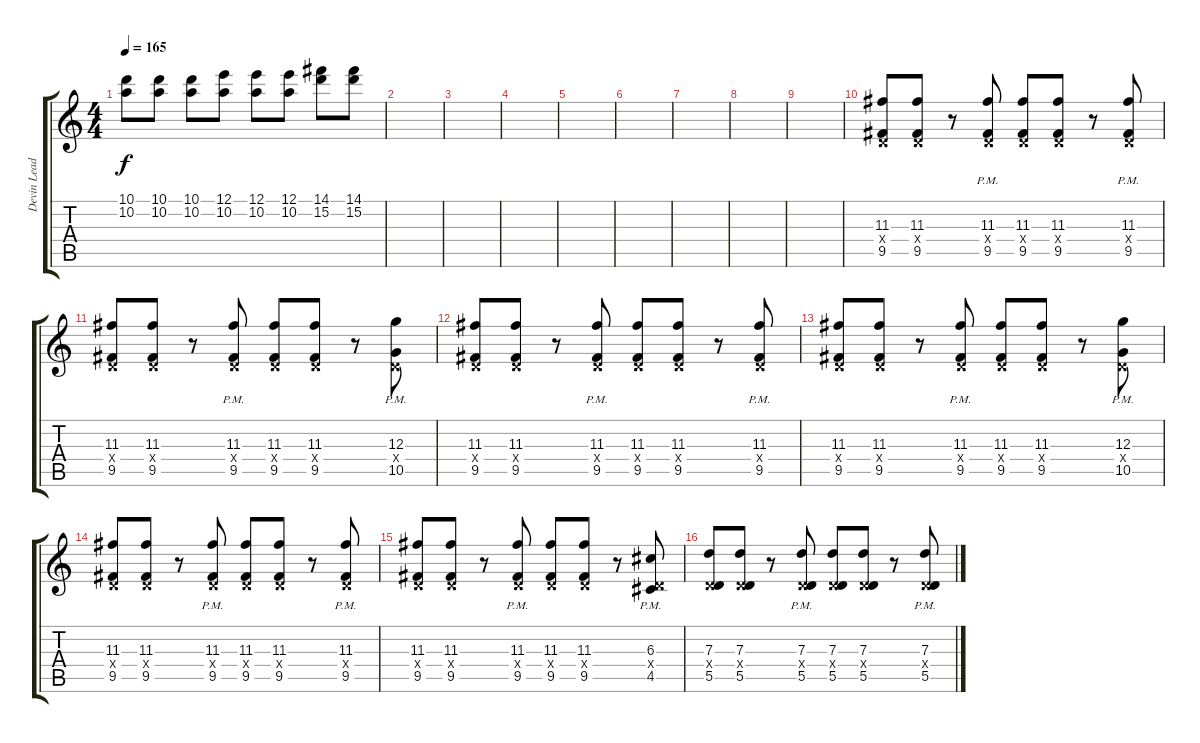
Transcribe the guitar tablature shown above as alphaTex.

\track ("Devin Lead" "Devin Lead") {instrument distortionguitar}
\staff {score tabs}
\tuning (E4 B3 G3 D3 A2 D2) {hide}
\ts (4 4)
\tempo 165
\clef g2
\ks c
(10.1 10.2).8{dy f} (10.1 10.2).8 (10.1 10.2).8 (12.1 10.2).8 (12.1 10.2).8 (12.1 10.2).8 (14.1 15.2).8 (14.1 15.2).8 |
|
|
|
|
|
|
|
|
(11.3 0.4{x} 9.5).8 (11.3 0.4{x} 9.5).8 r.8 (11.3{pm} 0.4{x} 9.5{pm}).8 (11.3 0.4{x} 9.5).8 (11.3 0.4{x} 9.5).8 r.8 (11.3{pm} 0.4{x} 9.5{pm}).8 |
(11.3 0.4{x} 9.5).8 (11.3 0.4{x} 9.5).8 r.8 (11.3{pm} 0.4{x} 9.5{pm}).8 (11.3 0.4{x} 9.5).8 (11.3 0.4{x} 9.5).8 r.8 (12.3{pm} 0.4{x} 10.5{pm}).8 |
(11.3 0.4{x} 9.5).8 (11.3 0.4{x} 9.5).8 r.8 (11.3{pm} 0.4{x} 9.5{pm}).8 (11.3 0.4{x} 9.5).8 (11.3 0.4{x} 9.5).8 r.8 (11.3{pm} 0.4{x} 9.5{pm}).8 |
(11.3 0.4{x} 9.5).8 (11.3 0.4{x} 9.5).8 r.8 (11.3{pm} 0.4{x} 9.5{pm}).8 (11.3 0.4{x} 9.5).8 (11.3 0.4{x} 9.5).8 r.8 (12.3{pm} 0.4{x} 10.5{pm}).8 |
(11.3 0.4{x} 9.5).8 (11.3 0.4{x} 9.5).8 r.8 (11.3{pm} 0.4{x} 9.5{pm}).8 (11.3 0.4{x} 9.5).8 (11.3 0.4{x} 9.5).8 r.8 (11.3{pm} 0.4{x} 9.5{pm}).8 |
(11.3 0.4{x} 9.5).8 (11.3 0.4{x} 9.5).8 r.8 (11.3{pm} 0.4{x} 9.5{pm}).8 (11.3 0.4{x} 9.5).8 (11.3 0.4{x} 9.5).8 r.8 (6.3{pm} 0.4{x} 4.5{pm}).8 |
(7.3 0.4{x} 5.5).8 (7.3 0.4{x} 5.5).8 r.8 (7.3{pm} 0.4{x} 5.5{pm}).8 (7.3 0.4{x} 5.5).8 (7.3 0.4{x} 5.5).8 r.8 (7.3{pm} 0.4{x} 5.5{pm}).8
